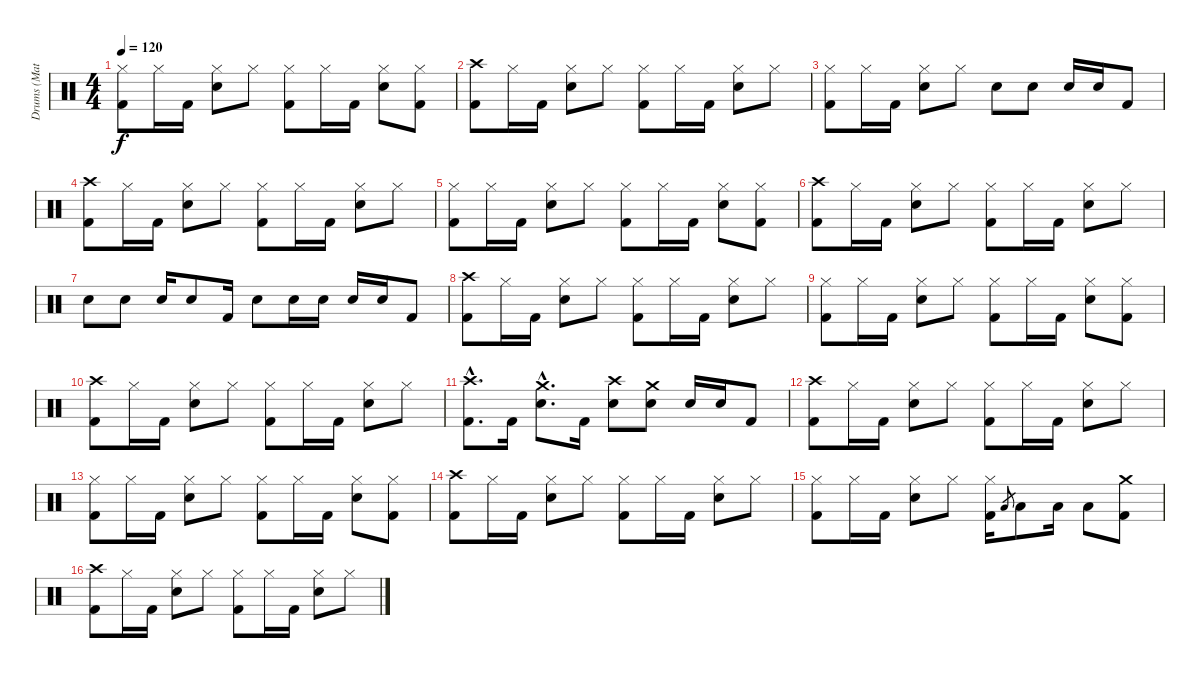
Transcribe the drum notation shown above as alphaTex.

\track ("Drums (Matt)" "Drums (Mat") {instrument percussion}
\staff {score}
\articulation defaults
\ts (4 4)
\tempo 120
\clef neutral
\ks c
("Hi-Hat (closed)" "Kick (hit) 2").8{dy f} "Hi-Hat (closed)".16 "Kick (hit) 2".16 ("Hi-Hat (closed)" "Snare (hit) 2").8 "Hi-Hat (closed)".8 ("Hi-Hat (closed)" "Kick (hit) 2").8 "Hi-Hat (closed)".16 "Kick (hit) 2".16 ("Hi-Hat (closed)" "Snare (hit) 2").8 ("Hi-Hat (closed)" "Kick (hit) 2").8 |
("Crash high (hit)" "Kick (hit) 2").8 "Hi-Hat (closed)".16 "Kick (hit) 2".16 ("Hi-Hat (closed)" "Snare (hit) 2").8 "Hi-Hat (closed)".8 ("Hi-Hat (closed)" "Kick (hit) 2").8 "Hi-Hat (closed)".16 "Kick (hit) 2".16 ("Hi-Hat (closed)" "Snare (hit) 2").8 "Hi-Hat (closed)".8 |
("Hi-Hat (closed)" "Kick (hit) 2").8 "Hi-Hat (closed)".16 "Kick (hit) 2".16 ("Hi-Hat (closed)" "Snare (hit) 2").8 "Hi-Hat (closed)".8 "Snare (hit) 2".8 "Snare (hit) 2".8 "Snare (hit) 2".16 "Snare (hit) 2".16 "Kick (hit) 2".8 |
("Crash high (hit)" "Kick (hit) 2").8 "Hi-Hat (closed)".16 "Kick (hit) 2".16 ("Hi-Hat (closed)" "Snare (hit) 2").8 "Hi-Hat (closed)".8 ("Hi-Hat (closed)" "Kick (hit) 2").8 "Hi-Hat (closed)".16 "Kick (hit) 2".16 ("Hi-Hat (closed)" "Snare (hit) 2").8 "Hi-Hat (closed)".8 |
("Hi-Hat (closed)" "Kick (hit) 2").8 "Hi-Hat (closed)".16 "Kick (hit) 2".16 ("Hi-Hat (closed)" "Snare (hit) 2").8 "Hi-Hat (closed)".8 ("Hi-Hat (closed)" "Kick (hit) 2").8 "Hi-Hat (closed)".16 "Kick (hit) 2".16 ("Hi-Hat (closed)" "Snare (hit) 2").8 ("Hi-Hat (closed)" "Kick (hit) 2").8 |
("Crash high (hit)" "Kick (hit) 2").8 "Hi-Hat (closed)".16 "Kick (hit) 2".16 ("Hi-Hat (closed)" "Snare (hit) 2").8 "Hi-Hat (closed)".8 ("Hi-Hat (closed)" "Kick (hit) 2").8 "Hi-Hat (closed)".16 "Kick (hit) 2".16 ("Hi-Hat (closed)" "Snare (hit) 2").8 "Hi-Hat (closed)".8 |
"Snare (hit) 2".8 "Snare (hit) 2".8 "Snare (hit) 2".16 "Snare (hit) 2".8 "Kick (hit) 2".16 "Snare (hit) 2".8 "Snare (hit) 2".16 "Snare (hit) 2".16 "Snare (hit) 2".16 "Snare (hit) 2".16 "Kick (hit) 2".8 |
("Crash high (hit)" "Kick (hit) 2").8 "Hi-Hat (closed)".16 "Kick (hit) 2".16 ("Hi-Hat (closed)" "Snare (hit) 2").8 "Hi-Hat (closed)".8 ("Hi-Hat (closed)" "Kick (hit) 2").8 "Hi-Hat (closed)".16 "Kick (hit) 2".16 ("Hi-Hat (closed)" "Snare (hit) 2").8 "Hi-Hat (closed)".8 |
("Hi-Hat (closed)" "Kick (hit) 2").8 "Hi-Hat (closed)".16 "Kick (hit) 2".16 ("Hi-Hat (closed)" "Snare (hit) 2").8 "Hi-Hat (closed)".8 ("Hi-Hat (closed)" "Kick (hit) 2").8 "Hi-Hat (closed)".16 "Kick (hit) 2".16 ("Hi-Hat (closed)" "Snare (hit) 2").8 ("Hi-Hat (closed)" "Kick (hit) 2").8 |
("Crash high (hit)" "Kick (hit) 2").8 "Hi-Hat (closed)".16 "Kick (hit) 2".16 ("Hi-Hat (closed)" "Snare (hit) 2").8 "Hi-Hat (closed)".8 ("Hi-Hat (closed)" "Kick (hit) 2").8 "Hi-Hat (closed)".16 "Kick (hit) 2".16 ("Hi-Hat (closed)" "Snare (hit) 2").8 "Hi-Hat (closed)".8 |
("Crash high (hit)"{hac} "Kick (hit) 2"{hac}).8{d} "Kick (hit) 2".16 ("Crash medium (hit)"{hac} "Snare (hit) 2"{hac}).8{d} "Kick (hit) 2".16 ("Crash high (hit)" "Snare (hit) 2").8 ("Crash medium (hit)" "Snare (hit) 2").8 "Snare (hit) 2".16 "Snare (hit) 2".16 "Kick (hit) 2".8 |
("Crash high (hit)" "Kick (hit) 2").8 "Hi-Hat (closed)".16 "Kick (hit) 2".16 ("Hi-Hat (closed)" "Snare (hit) 2").8 "Hi-Hat (closed)".8 ("Hi-Hat (closed)" "Kick (hit) 2").8 "Hi-Hat (closed)".16 "Kick (hit) 2".16 ("Hi-Hat (closed)" "Snare (hit) 2").8 "Hi-Hat (closed)".8 |
("Hi-Hat (closed)" "Kick (hit) 2").8 "Hi-Hat (closed)".16 "Kick (hit) 2".16 ("Hi-Hat (closed)" "Snare (hit) 2").8 "Hi-Hat (closed)".8 ("Hi-Hat (closed)" "Kick (hit) 2").8 "Hi-Hat (closed)".16 "Kick (hit) 2".16 ("Hi-Hat (closed)" "Snare (hit) 2").8 ("Hi-Hat (closed)" "Kick (hit) 2").8 |
("Crash high (hit)" "Kick (hit) 2").8 "Hi-Hat (closed)".16 "Kick (hit) 2".16 ("Hi-Hat (closed)" "Snare (hit) 2").8 "Hi-Hat (closed)".8 ("Hi-Hat (closed)" "Kick (hit) 2").8 "Hi-Hat (closed)".16 "Kick (hit) 2".16 ("Hi-Hat (closed)" "Snare (hit) 2").8 "Hi-Hat (closed)".8 |
("Hi-Hat (closed)" "Kick (hit) 2").8 "Hi-Hat (closed)".16 "Kick (hit) 2".16 ("Hi-Hat (closed)" "Snare (hit) 2").8 "Hi-Hat (closed)".8 ("Hi-Hat (closed)" "Kick (hit) 2").16 "Low Tom (hit)".8{gr} "Low Tom (hit)".8 "Low Tom (hit)".16 "Low Tom (hit)".8 ("Crash medium (hit)" "Kick (hit) 2").8 |
("Crash high (hit)" "Kick (hit) 2").8 "Hi-Hat (closed)".16 "Kick (hit) 2".16 ("Hi-Hat (closed)" "Snare (hit) 2").8 "Hi-Hat (closed)".8 ("Hi-Hat (closed)" "Kick (hit) 2").8 "Hi-Hat (closed)".16 "Kick (hit) 2".16 ("Hi-Hat (closed)" "Snare (hit) 2").8 "Hi-Hat (closed)".8
